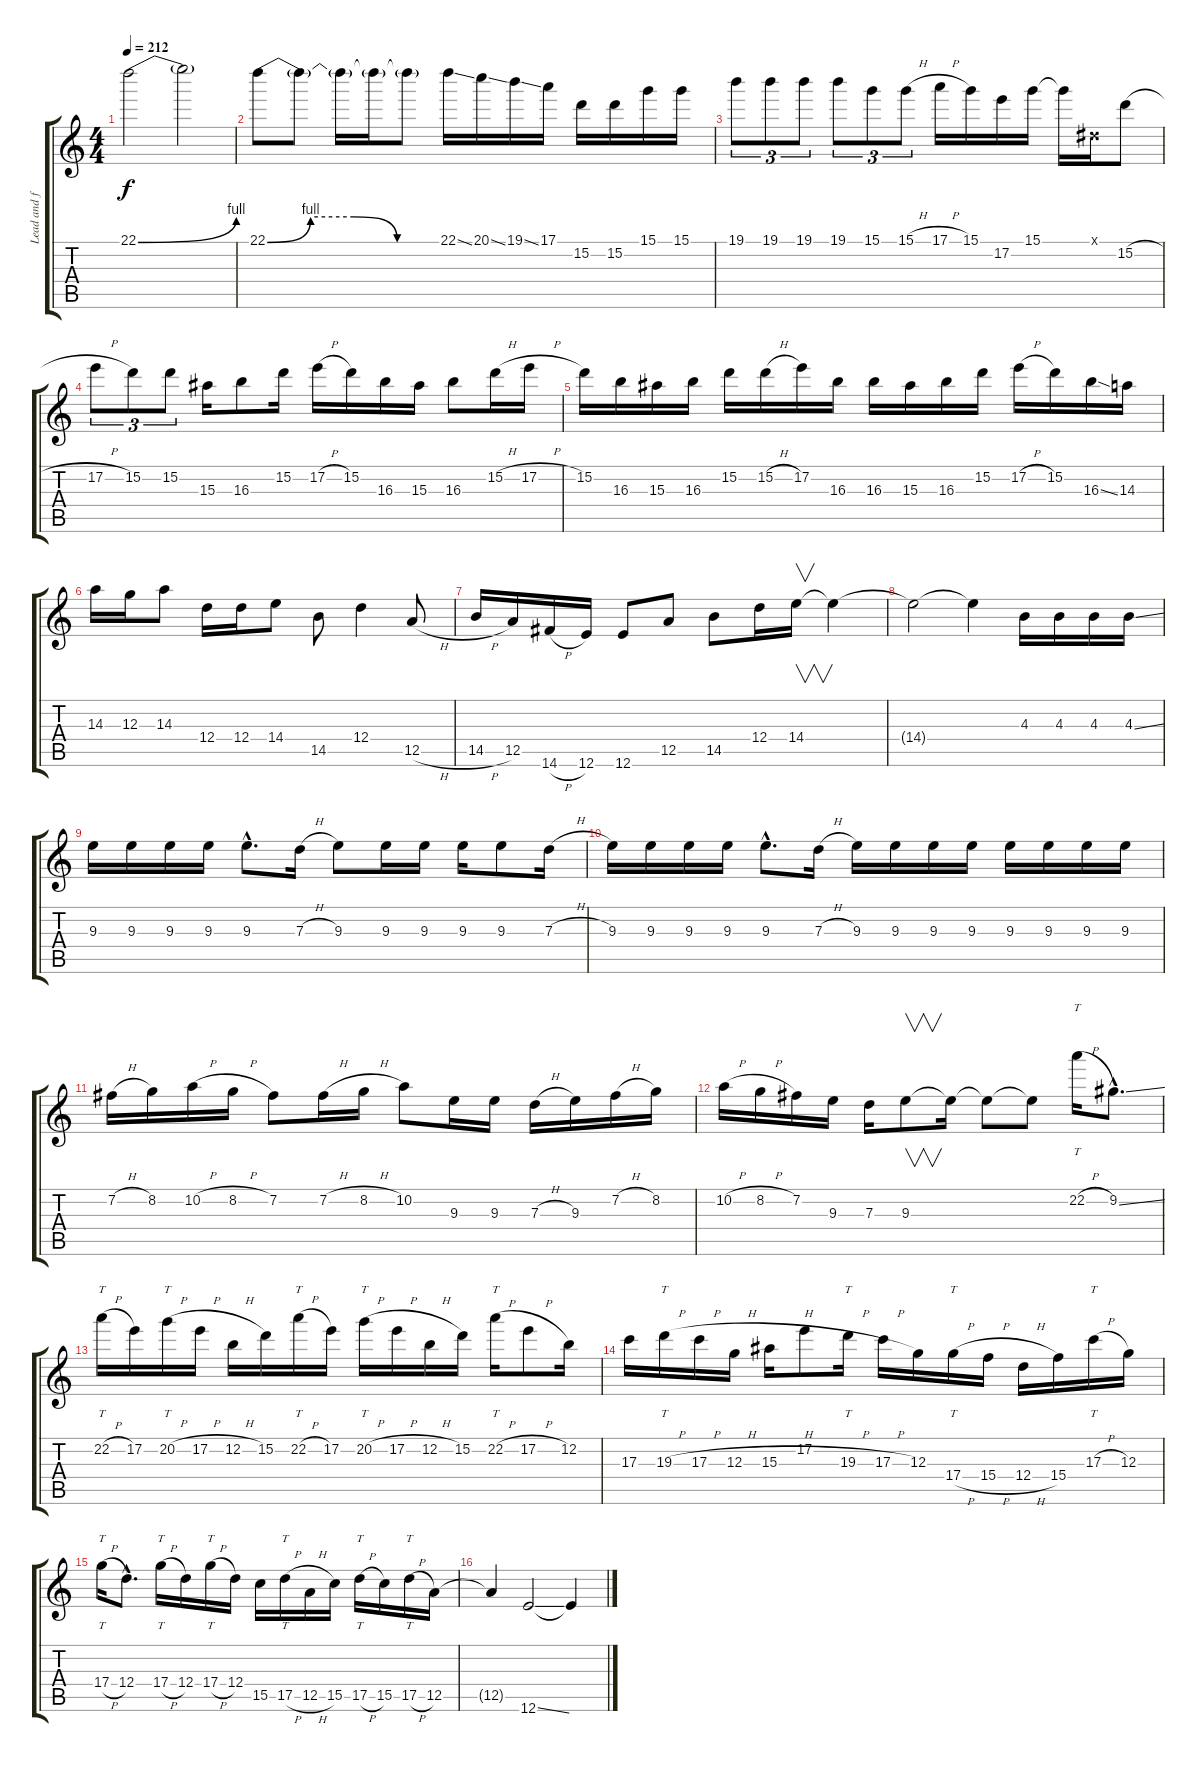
\track ("Lead and fills." "Lead and f") {instrument distortionguitar}
\staff {score tabs}
\tuning (E4 B3 G3 D3 A2 E2) {hide}
\ts (4 4)
\tempo 212
\clef g2
\ks c
22.1{be (bend 0 0 60 4)}.2{dy f} 22.1{t}.2 |
22.1{be (custom 0 0 15 4 30 4 45 0 60 0)}.8 22.1{t}.8 22.1{t}.16 22.1{t}.16 22.1{t}.8 22.1{ss}.16 20.1{ss}.16 19.1{ss}.16 17.1.16 15.2.16 15.2.16 15.1.16 15.1.16 |
19.1.8{tu (3 2)} 19.1.8{tu (3 2)} 19.1.8{tu (3 2)} 19.1.8{tu (3 2)} 15.1.8{tu (3 2)} 15.1{h}.8{tu (3 2)} 17.1{h}.16 15.1.16 17.2.16 15.1.16 15.1{t}.16 -1.1{x}.16 15.2{h}.8 |
17.2{h}.8{tu (3 2)} 15.2.8{tu (3 2)} 15.2.8{tu (3 2)} 15.3.16 16.3.8 15.2.16 17.2{h}.16 15.2.16 16.3.16 15.3.16 16.3.8 15.2{h}.16 17.2{h}.16 |
15.2.16 16.3.16 15.3.16 16.3.16 15.2.16 15.2{h}.16 17.2.16 16.3.16 16.3.16 15.3.16 16.3.16 15.2.16 17.2{h}.16 15.2.16 16.3{ss}.16 14.3.16 |
14.3.16 12.3.16 14.3.8 12.4.16 12.4.16 14.4.8 14.5.8 12.4.4 12.5{h}.8 |
14.5{h}.16 12.5.16 14.6{h}.16 12.6.16 12.6.8 12.5.8 14.5.8 12.4.16 14.4.16{v} 14.4{t}.4 |
14.4{t}.2 14.4{t}.4 4.3.16 4.3.16 4.3.16 4.3{ss}.16 |
9.3.16 9.3.16 9.3.16 9.3.16 9.3{hac}.8{d} 7.3{h}.16 9.3.8 9.3.16 9.3.16 9.3.16 9.3.8 7.3{h}.16 |
9.3.16 9.3.16 9.3.16 9.3.16 9.3{hac}.8{d} 7.3{h}.16 9.3.16 9.3.16 9.3.16 9.3.16 9.3.16 9.3.16 9.3.16 9.3.16 |
7.2{h}.16 8.2.16 10.2{h}.16 8.2{h}.16 7.2.8 7.2{h}.16 8.2{h}.16 10.2.8 9.3.16 9.3.16 7.3{h}.16 9.3.16 7.2{h}.16 8.2.16 |
10.2{h}.16 8.2{h}.16 7.2.16 9.3.16 7.3.16 9.3.8{v} 9.3{t}.16 9.3{t}.8 9.3{t}.8 22.2{h}.16{tt} 9.2{ss hac}.8{d} |
22.2{h}.16{tt} 17.2.16 20.2{h}.16{tt} 17.2{h}.16 12.2{h}.16 15.2.16 22.2{h}.16{tt} 17.2.16 20.2{h}.16{tt} 17.2{h}.16 12.2{h}.16 15.2.16 22.2{h}.16{tt} 17.2{h}.8 12.2.16 |
17.3.16 19.3{h}.16{tt} 17.3{h}.16 12.3{h}.16 15.3{h}.16 17.2.8 19.3{h}.16{tt} 17.3{h}.16 12.3.16 17.4{h}.16{tt} 15.4{h}.16 12.4{h}.16 15.4.16 17.3{h}.16{tt} 12.3.16 |
17.4{h}.16{tt} 12.4{hac}.8{d} 17.4{h}.16{tt} 12.4.16 17.4{h}.16{tt} 12.4.16 15.5.16 17.5{h}.16{tt} 12.5{h}.16 15.5.16 17.5{h}.16{tt} 15.5.16 17.5{h}.16{tt} 12.5.16 |
12.5{t}.4 12.6{ss}.2 12.6{t}.4
